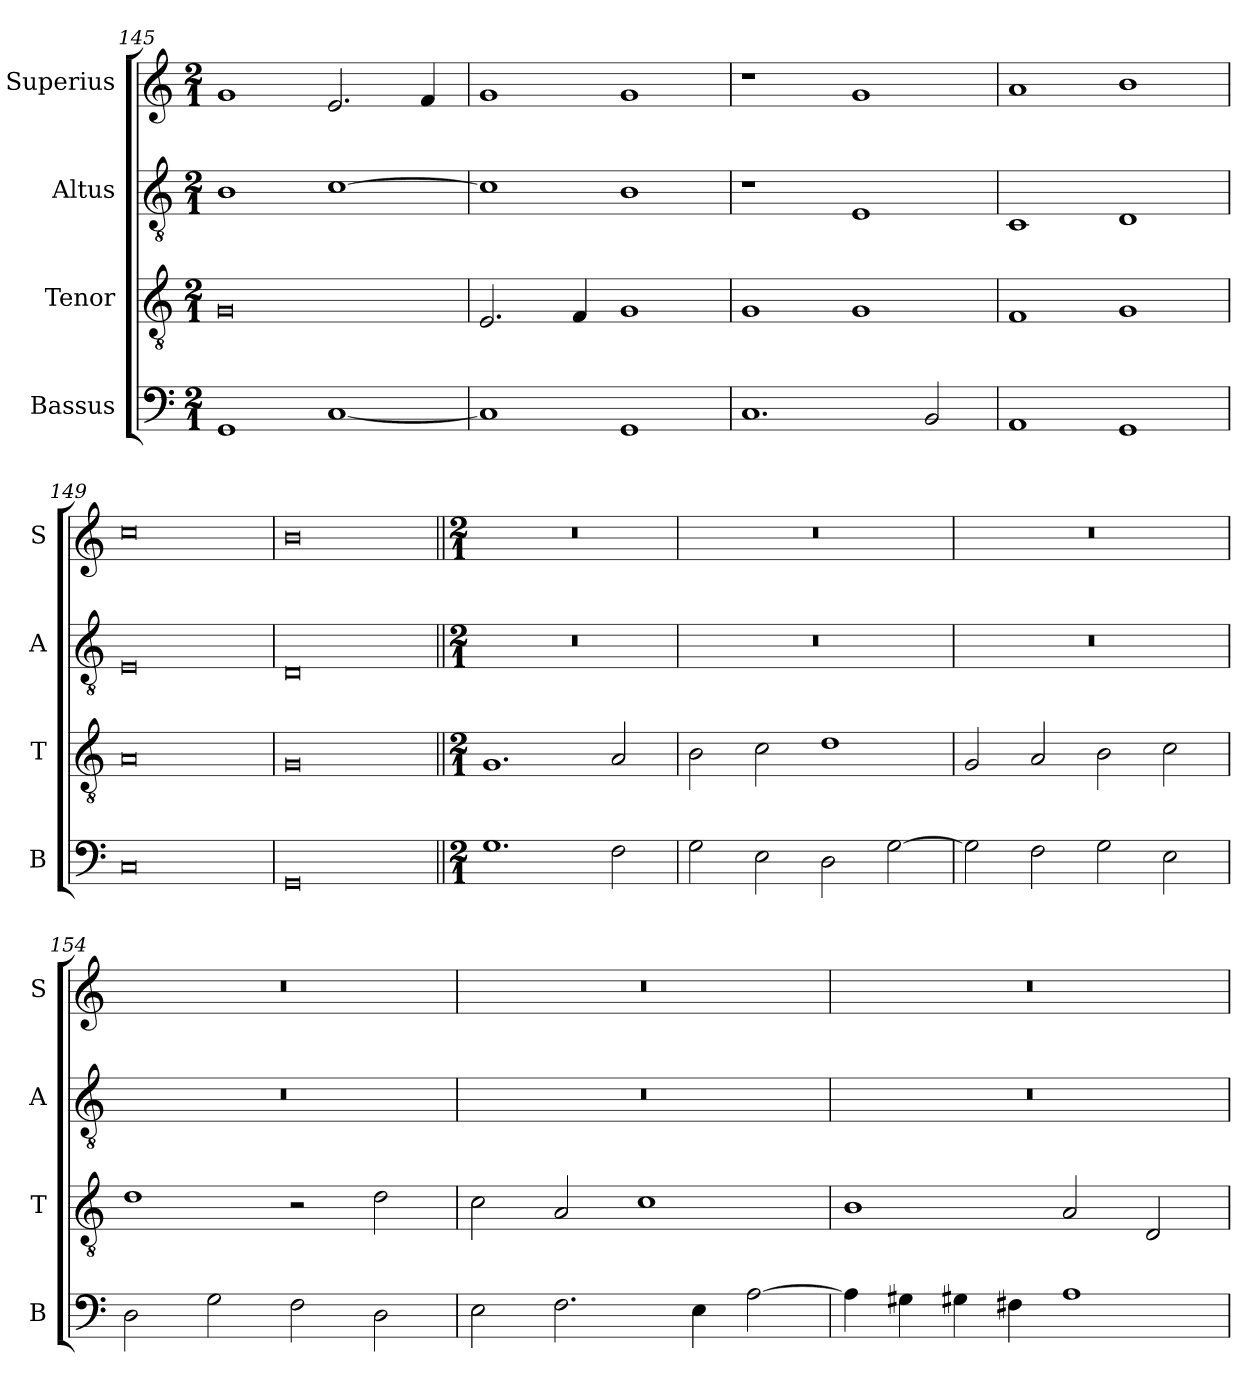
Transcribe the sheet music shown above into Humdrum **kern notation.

**kern	**kern	**kern	**kern
*part4	*part3	*part2	*part1
*staff4	*staff3	*staff2	*staff1
*I"Bassus	*I"Tenor	*I"Altus	*I"Superius
*I'B	*I'T	*I'A	*I'S
*clefF4	*clefGv2	*clefGv2	*clefG2
*k[]	*k[]	*k[]	*k[]
*M2/1	*M2/1	*M2/1	*M2/1
=145	=145	=145	=145
1GG	0G	1B	1g
[1C	.	[1c	2.e/
.	.	.	4f/
=146	=146	=146	=146
1C]	2.E/	1c]	1g
.	4F/	.	.
1GG	1G	1B	1g
=147	=147	=147	=147
1.C	1G	1r	1r
.	1G	1E	1g
2BB/	.	.	.
=148	=148	=148	=148
1AA	1F	1C	1a
1GG	1G	1D	1b
=149	=149	=149	=149
0C	0A	0E	0cc
=150	=150	=150	=150
0GG	0G	0D	0b
!!LO:LB:g=z
=151||	=151||	=151||	=151||
*M2/1	*M2/1	*M2/1	*M2/1
1.G	1.G	0r	0r
2F\	2A/	.	.
=152	=152	=152	=152
2G\	2B\	0r	0r
2E\	2c\	.	.
2D\	1d	.	.
[2G\	.	.	.
=153	=153	=153	=153
2G\]	2G/	0r	0r
2F\	2A/	.	.
2G\	2B\	.	.
2E\	2c\	.	.
=154	=154	=154	=154
2D\	1d	0r	0r
2G\	.	.	.
2F\	2r	.	.
2D\	2d\	.	.
=155	=155	=155	=155
2E\	2c\	0r	0r
2.F\	2A/	.	.
.	1c	.	.
4E\	.	.	.
[2A\	.	.	.
=156	=156	=156	=156
4A\]	1B	0r	0r
4G#X\	.	.	.
4G#X\	.	.	.
4F#X\	.	.	.
1A	2A/	.	.
.	2D/	.	.
=	=	=	=
*-	*-	*-	*-
